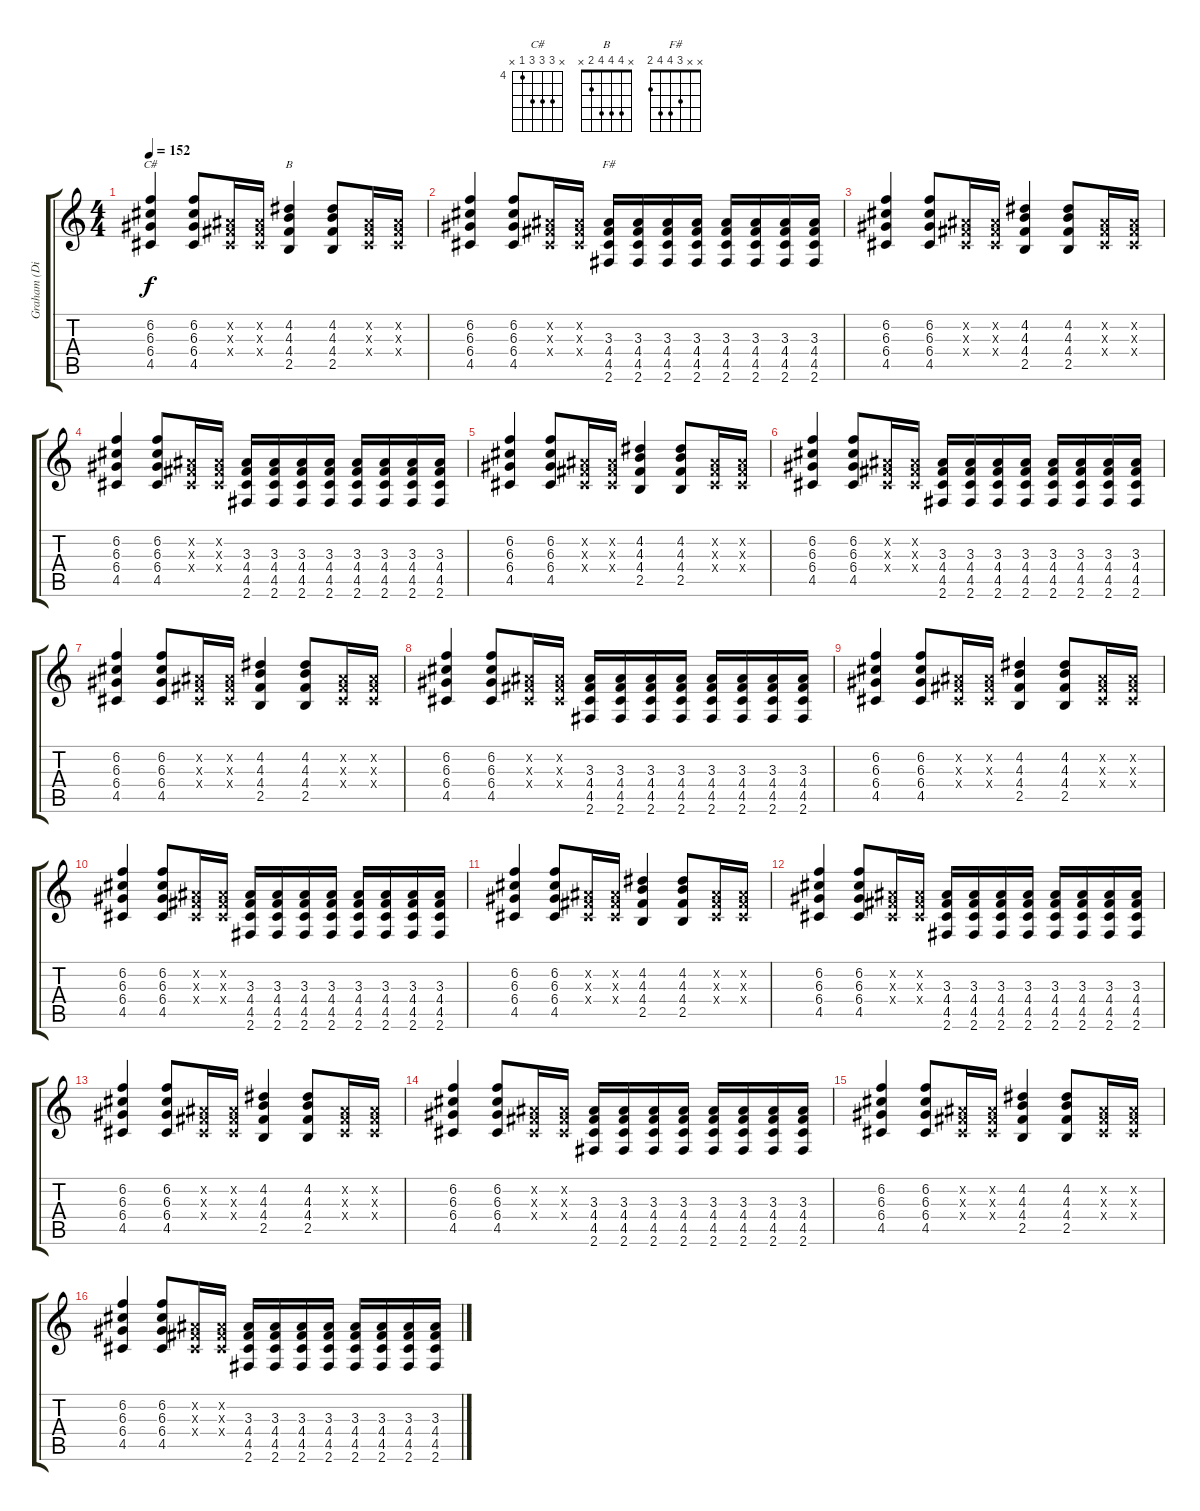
\track ("Graham (Disto Guitar)" "Graham (Di") {instrument distortionguitar}
\staff {score tabs}
\tuning (E4 B3 G3 D3 A2 E2) {hide}
\chord ("C#" x 6 6 6 4 x) {firstfret 4}
\chord ("B" x 4 4 4 2 x)
\chord ("F#" x x 3 4 4 2)
\ts (4 4)
\tempo 152
\clef g2
\ks c
(6.2 6.3 6.4 4.5).4{ch "C#" dy f instrument distortionguitar} (6.2 6.3 6.4 4.5).8 (-1.2{x} -1.3{x} -1.4{x}).16 (-1.2{x} -1.3{x} -1.4{x}).16 (4.2 4.3 4.4 2.5).4{ch "B"} (4.2 4.3 4.4 2.5).8 (-1.2{x} -1.3{x} -1.4{x}).16 (-1.2{x} -1.3{x} -1.4{x}).16 |
(6.2 6.3 6.4 4.5).4 (6.2 6.3 6.4 4.5).8 (-1.2{x} -1.3{x} -1.4{x}).16 (-1.2{x} -1.3{x} -1.4{x}).16 (3.3 4.4 4.5 2.6).16{ch "F#"} (3.3 4.4 4.5 2.6).16 (3.3 4.4 4.5 2.6).16 (3.3 4.4 4.5 2.6).16 (3.3 4.4 4.5 2.6).16 (3.3 4.4 4.5 2.6).16 (3.3 4.4 4.5 2.6).16 (3.3 4.4 4.5 2.6).16 |
(6.2 6.3 6.4 4.5).4 (6.2 6.3 6.4 4.5).8 (-1.2{x} -1.3{x} -1.4{x}).16 (-1.2{x} -1.3{x} -1.4{x}).16 (4.2 4.3 4.4 2.5).4 (4.2 4.3 4.4 2.5).8 (-1.2{x} -1.3{x} -1.4{x}).16 (-1.2{x} -1.3{x} -1.4{x}).16 |
(6.2 6.3 6.4 4.5).4 (6.2 6.3 6.4 4.5).8 (-1.2{x} -1.3{x} -1.4{x}).16 (-1.2{x} -1.3{x} -1.4{x}).16 (3.3 4.4 4.5 2.6).16 (3.3 4.4 4.5 2.6).16 (3.3 4.4 4.5 2.6).16 (3.3 4.4 4.5 2.6).16 (3.3 4.4 4.5 2.6).16 (3.3 4.4 4.5 2.6).16 (3.3 4.4 4.5 2.6).16 (3.3 4.4 4.5 2.6).16 |
(6.2 6.3 6.4 4.5).4 (6.2 6.3 6.4 4.5).8 (-1.2{x} -1.3{x} -1.4{x}).16 (-1.2{x} -1.3{x} -1.4{x}).16 (4.2 4.3 4.4 2.5).4 (4.2 4.3 4.4 2.5).8 (-1.2{x} -1.3{x} -1.4{x}).16 (-1.2{x} -1.3{x} -1.4{x}).16 |
(6.2 6.3 6.4 4.5).4 (6.2 6.3 6.4 4.5).8 (-1.2{x} -1.3{x} -1.4{x}).16 (-1.2{x} -1.3{x} -1.4{x}).16 (3.3 4.4 4.5 2.6).16 (3.3 4.4 4.5 2.6).16 (3.3 4.4 4.5 2.6).16 (3.3 4.4 4.5 2.6).16 (3.3 4.4 4.5 2.6).16 (3.3 4.4 4.5 2.6).16 (3.3 4.4 4.5 2.6).16 (3.3 4.4 4.5 2.6).16 |
(6.2 6.3 6.4 4.5).4 (6.2 6.3 6.4 4.5).8 (-1.2{x} -1.3{x} -1.4{x}).16 (-1.2{x} -1.3{x} -1.4{x}).16 (4.2 4.3 4.4 2.5).4 (4.2 4.3 4.4 2.5).8 (-1.2{x} -1.3{x} -1.4{x}).16 (-1.2{x} -1.3{x} -1.4{x}).16 |
(6.2 6.3 6.4 4.5).4 (6.2 6.3 6.4 4.5).8 (-1.2{x} -1.3{x} -1.4{x}).16 (-1.2{x} -1.3{x} -1.4{x}).16 (3.3 4.4 4.5 2.6).16 (3.3 4.4 4.5 2.6).16 (3.3 4.4 4.5 2.6).16 (3.3 4.4 4.5 2.6).16 (3.3 4.4 4.5 2.6).16 (3.3 4.4 4.5 2.6).16 (3.3 4.4 4.5 2.6).16 (3.3 4.4 4.5 2.6).16 |
(6.2 6.3 6.4 4.5).4 (6.2 6.3 6.4 4.5).8 (-1.2{x} -1.3{x} -1.4{x}).16 (-1.2{x} -1.3{x} -1.4{x}).16 (4.2 4.3 4.4 2.5).4 (4.2 4.3 4.4 2.5).8 (-1.2{x} -1.3{x} -1.4{x}).16 (-1.2{x} -1.3{x} -1.4{x}).16 |
(6.2 6.3 6.4 4.5).4 (6.2 6.3 6.4 4.5).8 (-1.2{x} -1.3{x} -1.4{x}).16 (-1.2{x} -1.3{x} -1.4{x}).16 (3.3 4.4 4.5 2.6).16 (3.3 4.4 4.5 2.6).16 (3.3 4.4 4.5 2.6).16 (3.3 4.4 4.5 2.6).16 (3.3 4.4 4.5 2.6).16 (3.3 4.4 4.5 2.6).16 (3.3 4.4 4.5 2.6).16 (3.3 4.4 4.5 2.6).16 |
(6.2 6.3 6.4 4.5).4 (6.2 6.3 6.4 4.5).8 (-1.2{x} -1.3{x} -1.4{x}).16 (-1.2{x} -1.3{x} -1.4{x}).16 (4.2 4.3 4.4 2.5).4 (4.2 4.3 4.4 2.5).8 (-1.2{x} -1.3{x} -1.4{x}).16 (-1.2{x} -1.3{x} -1.4{x}).16 |
(6.2 6.3 6.4 4.5).4 (6.2 6.3 6.4 4.5).8 (-1.2{x} -1.3{x} -1.4{x}).16 (-1.2{x} -1.3{x} -1.4{x}).16 (3.3 4.4 4.5 2.6).16 (3.3 4.4 4.5 2.6).16 (3.3 4.4 4.5 2.6).16 (3.3 4.4 4.5 2.6).16 (3.3 4.4 4.5 2.6).16 (3.3 4.4 4.5 2.6).16 (3.3 4.4 4.5 2.6).16 (3.3 4.4 4.5 2.6).16 |
(6.2 6.3 6.4 4.5).4 (6.2 6.3 6.4 4.5).8 (-1.2{x} -1.3{x} -1.4{x}).16 (-1.2{x} -1.3{x} -1.4{x}).16 (4.2 4.3 4.4 2.5).4 (4.2 4.3 4.4 2.5).8 (-1.2{x} -1.3{x} -1.4{x}).16 (-1.2{x} -1.3{x} -1.4{x}).16 |
(6.2 6.3 6.4 4.5).4 (6.2 6.3 6.4 4.5).8 (-1.2{x} -1.3{x} -1.4{x}).16 (-1.2{x} -1.3{x} -1.4{x}).16 (3.3 4.4 4.5 2.6).16 (3.3 4.4 4.5 2.6).16 (3.3 4.4 4.5 2.6).16 (3.3 4.4 4.5 2.6).16 (3.3 4.4 4.5 2.6).16 (3.3 4.4 4.5 2.6).16 (3.3 4.4 4.5 2.6).16 (3.3 4.4 4.5 2.6).16 |
(6.2 6.3 6.4 4.5).4 (6.2 6.3 6.4 4.5).8 (-1.2{x} -1.3{x} -1.4{x}).16 (-1.2{x} -1.3{x} -1.4{x}).16 (4.2 4.3 4.4 2.5).4 (4.2 4.3 4.4 2.5).8 (-1.2{x} -1.3{x} -1.4{x}).16 (-1.2{x} -1.3{x} -1.4{x}).16 |
(6.2 6.3 6.4 4.5).4 (6.2 6.3 6.4 4.5).8 (-1.2{x} -1.3{x} -1.4{x}).16 (-1.2{x} -1.3{x} -1.4{x}).16 (3.3 4.4 4.5 2.6).16 (3.3 4.4 4.5 2.6).16 (3.3 4.4 4.5 2.6).16 (3.3 4.4 4.5 2.6).16 (3.3 4.4 4.5 2.6).16 (3.3 4.4 4.5 2.6).16 (3.3 4.4 4.5 2.6).16 (3.3 4.4 4.5 2.6).16
